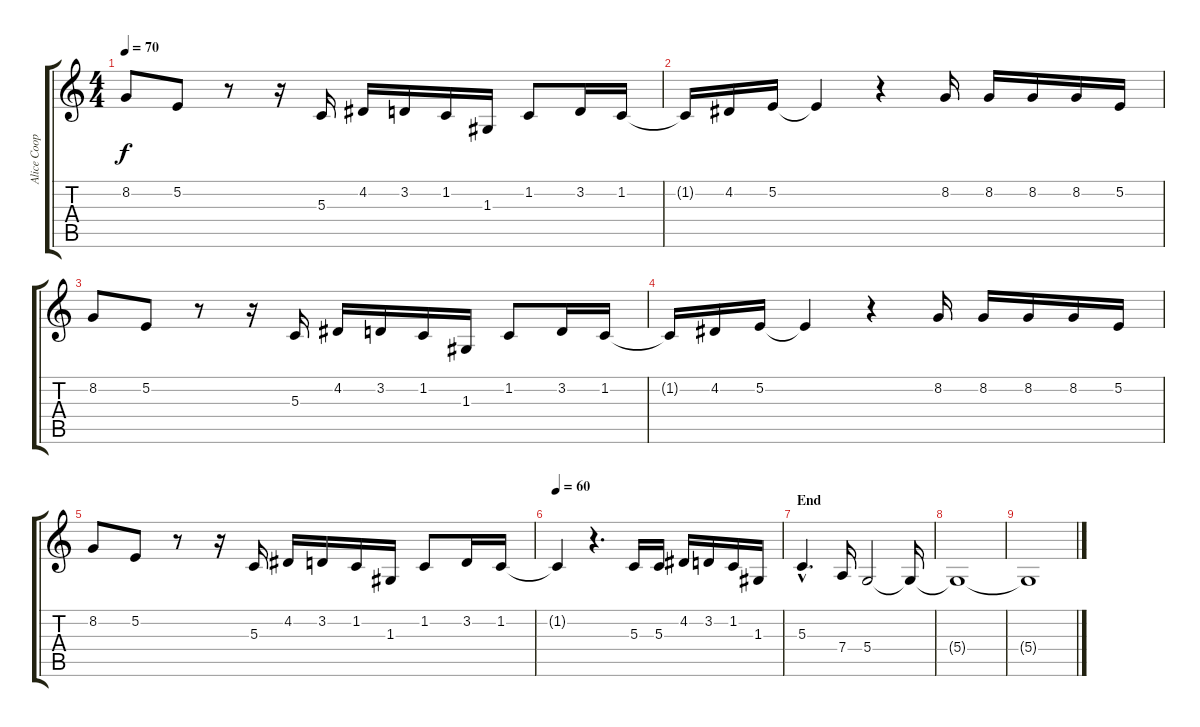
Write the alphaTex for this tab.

\track ("Alice Cooper" "Alice Coop") {instrument tangoaccordion}
\staff {score tabs}
\tuning (E4 B3 G3 D3 A2 E2) {hide}
\ts (4 4)
\tempo 70
\clef g2
\ks c
8.2.8{dy f} 5.2.8 r.8 r.16 5.3.16 4.2.16 3.2.16 1.2.16 1.3.16 1.2.8 3.2.16 1.2.16 |
1.2{t}.16 4.2.16 5.2.16 5.2{t}.4 r.4 8.2.16 8.2.16 8.2.16 8.2.16 5.2.16 |
8.2.8 5.2.8 r.8 r.16 5.3.16 4.2.16 3.2.16 1.2.16 1.3.16 1.2.8 3.2.16 1.2.16 |
1.2{t}.16 4.2.16 5.2.16 5.2{t}.4 r.4 8.2.16 8.2.16 8.2.16 8.2.16 5.2.16 |
8.2.8 5.2.8 r.8 r.16 5.3.16 4.2.16 3.2.16 1.2.16 1.3.16 1.2.8 3.2.16 1.2.16 |
\tempo 60
1.2{t}.4 r.4{d} 5.3.16 5.3.16 4.2.16 3.2.16 1.2.16 1.3.16 |
\section ("" "End")
5.3{hac}.4{d} 7.4.16 5.4.2 5.4{t}.16 |
5.4{t}.1{volume 0} |
5.4{t}.1
